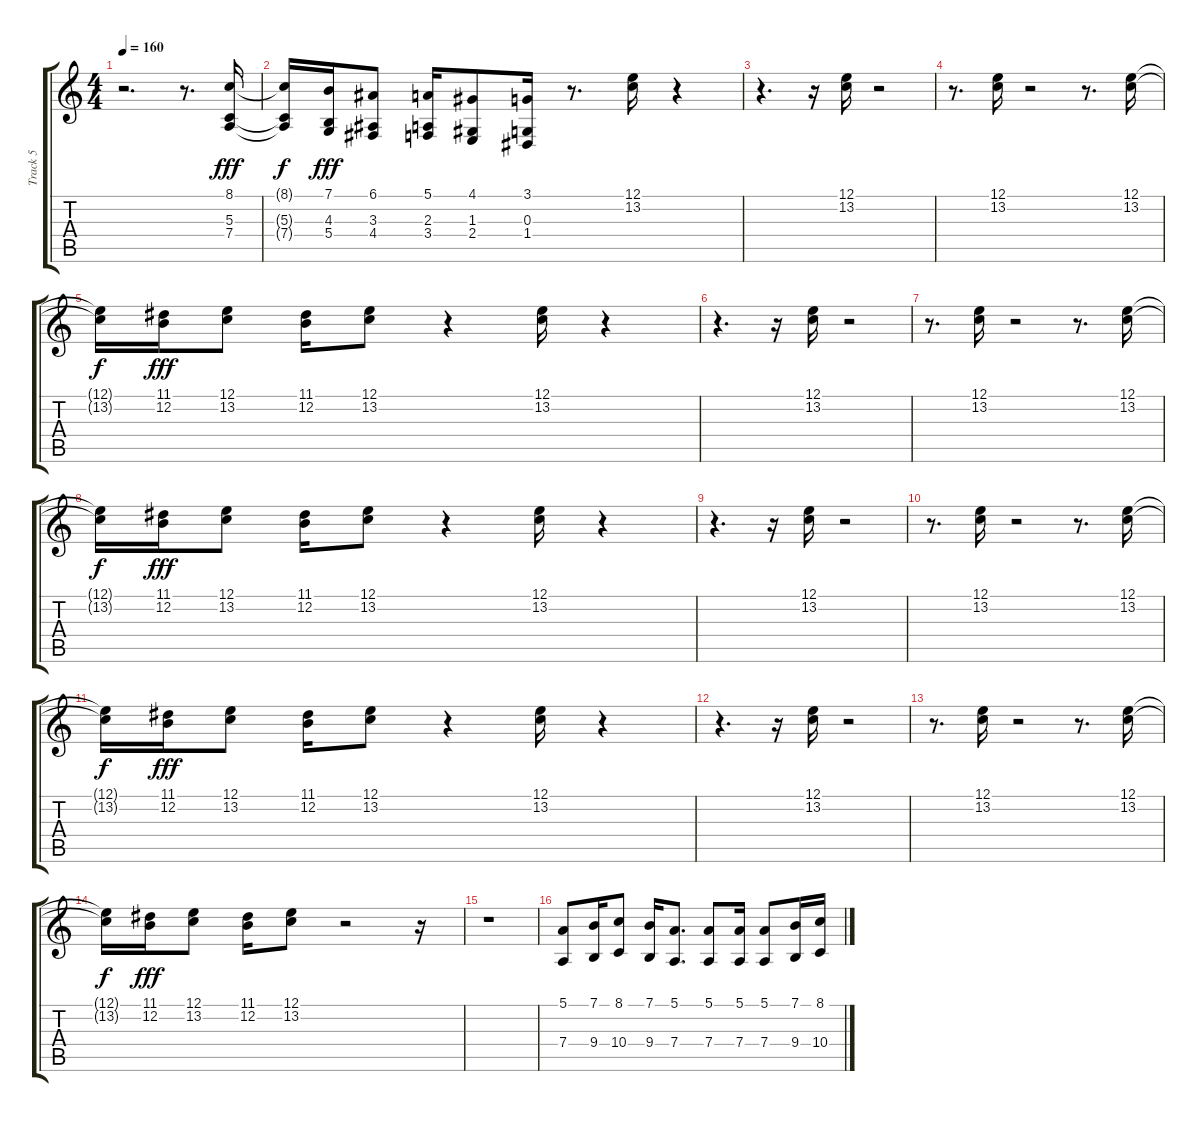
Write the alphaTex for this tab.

\track ("Track 5" "Track 5") {instrument electricpiano2}
\staff {score tabs}
\tuning (E4 B3 G3 D3 A2 E2) {hide}
\ts (4 4)
\tempo 160
\clef g2
\ks c
r.2{d dy fff} r.8{d} (8.1 5.3 7.4).16 |
(8.1{t} 5.3{t} 7.4{t}).16{dy f} (7.1 4.3 5.4).16{dy fff} (6.1 3.3 4.4).8 (5.1 2.3 3.4).16 (4.1 1.3 2.4).8 (3.1 0.3 1.4).16 r.8{d} (12.1 13.2).16 r.4 |
r.4{d} r.16 (12.1 13.2).16 r.2 |
r.8{d} (12.1 13.2).16 r.2 r.8{d} (12.1 13.2).16 |
(12.1{t} 13.2{t}).16{dy f} (11.1 12.2).16{dy fff} (12.1 13.2).8 (11.1 12.2).16 (12.1 13.2).8 r.4 (12.1 13.2).16 r.4 |
r.4{d} r.16 (12.1 13.2).16 r.2 |
r.8{d} (12.1 13.2).16 r.2 r.8{d} (12.1 13.2).16 |
(12.1{t} 13.2{t}).16{dy f} (11.1 12.2).16{dy fff} (12.1 13.2).8 (11.1 12.2).16 (12.1 13.2).8 r.4 (12.1 13.2).16 r.4 |
r.4{d} r.16 (12.1 13.2).16 r.2 |
r.8{d} (12.1 13.2).16 r.2 r.8{d} (12.1 13.2).16 |
(12.1{t} 13.2{t}).16{dy f} (11.1 12.2).16{dy fff} (12.1 13.2).8 (11.1 12.2).16 (12.1 13.2).8 r.4 (12.1 13.2).16 r.4 |
r.4{d} r.16 (12.1 13.2).16 r.2 |
r.8{d} (12.1 13.2).16 r.2 r.8{d} (12.1 13.2).16 |
(12.1{t} 13.2{t}).16{dy f} (11.1 12.2).16{dy fff} (12.1 13.2).8 (11.1 12.2).16 (12.1 13.2).8 r.2 r.16 |
r.1 |
(5.1 7.4).8 (7.1 9.4).16 (8.1 10.4).8 (7.1 9.4).16 (5.1 7.4).8{d} (5.1 7.4).8 (5.1 7.4).16 (5.1 7.4).8 (7.1 9.4).16 (8.1 10.4).16
